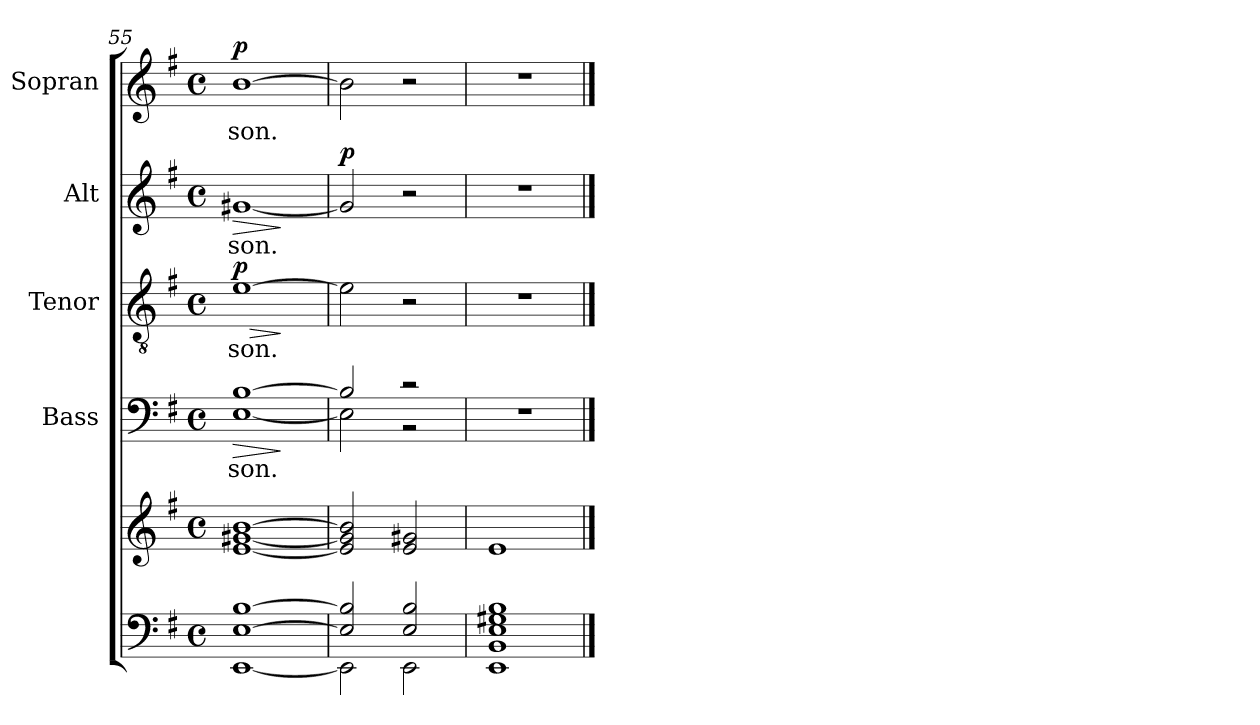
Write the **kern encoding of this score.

**kern	**kern	**kern	**text	**dynam	**kern	**text	**dynam	**kern	**text	**dynam	**kern	**text	**dynam
*part5	*part5	*part4	*part4	*part4	*part3	*part3	*part3	*part2	*part2	*part2	*part1	*part1	*part1
*staff6	*staff5	*staff4	*staff4	*staff4	*staff3	*staff3	*staff3	*staff2	*staff2	*staff2	*staff1	*staff1	*staff1
*	*	*I"Bass	*	*	*I"Tenor	*	*	*I"Alt	*	*	*I"Sopran	*	*
*	*	*I'B.	*	*	*I'T.	*	*	*I'A.	*	*	*I'S.	*	*
*clefF4	*clefG2	*clefF4	*	*	*clefGv2	*	*	*clefG2	*	*	*clefG2	*	*
*k[f#]	*k[f#]	*k[f#]	*	*	*k[f#]	*	*	*k[f#]	*	*	*k[f#]	*	*
*G:	*G:	*G:	*	*	*G:	*	*	*G:	*	*	*G:	*	*
*M4/4	*M4/4	*M4/4	*	*	*M4/4	*	*	*M4/4	*	*	*M4/4	*	*
*met(c)	*met(c)	*met(c)	*	*	*met(c)	*	*	*met(c)	*	*	*met(c)	*	*
=55	=55	=55	=55	=55	=55	=55	=55	=55	=55	=55	=55	=55	=55
*^	*	*	*	*	*	*	*	*	*	*	*	*	*
!	!	!	!	!LO:LY:b	!LO:HP:b	!	!LO:LY:b	!LO:HP:b	!	!LO:LY:b	!LO:HP:b	!	!LO:LY:b	!
*	*	*	*^	*	*	*	*	*	*	*	*	*	*	*
!	!	!	!	!	!	!	!	!	!LO:DY:n=1:a	!	!	!	!	!	!LO:DY:a
[>1E [>1B	[<1EE	[1e [1g#X [1b	[>1B	[<1E	-son.	>	[1e	-son.	> p	[1g#X	-son.	>	[1b	-son.	p
*v	*v	*	*v	*v	*	*	*	*	*	*	*	*	*	*	*
.	.	.	.	]	.	.	]	.	.	]	.	.	.
=56	=56	=56	=56	=56	=56	=56	=56	=56	=56	=56	=56	=56	=56
*^	*	*^	*	*	*	*	*	*	*	*	*	*	*
!	!	!	!	!	!	!	!	!	!	!	!	!LO:DY:a	!	!	!
2E/] 2B/]	2EE\]	2e/] 2g#/] 2b/]	2B/]	2E\]	.	.	2e\]	.	.	2g#/]	.	p	2b\]	.	.
2E/ 2B/	2EE\	2e/ 2g#X/	2r	2r	.	.	2r	.	.	2r	.	.	2r	.	.
*	*	*	*v	*v	*	*	*	*	*	*	*	*	*	*	*
=57	=57	=57	=57	=57	=57	=57	=57	=57	=57	=57	=57	=57	=57	=57
1E 1G#X 1B	1EE 1BB	1e	1r	.	.	1r	.	.	1r	.	.	1r	.	.
*v	*v	*	*	*	*	*	*	*	*	*	*	*	*	*
==	==	==	==	==	==	==	==	==	==	==	==	==	==
*-	*-	*-	*-	*-	*-	*-	*-	*-	*-	*-	*-	*-	*-
